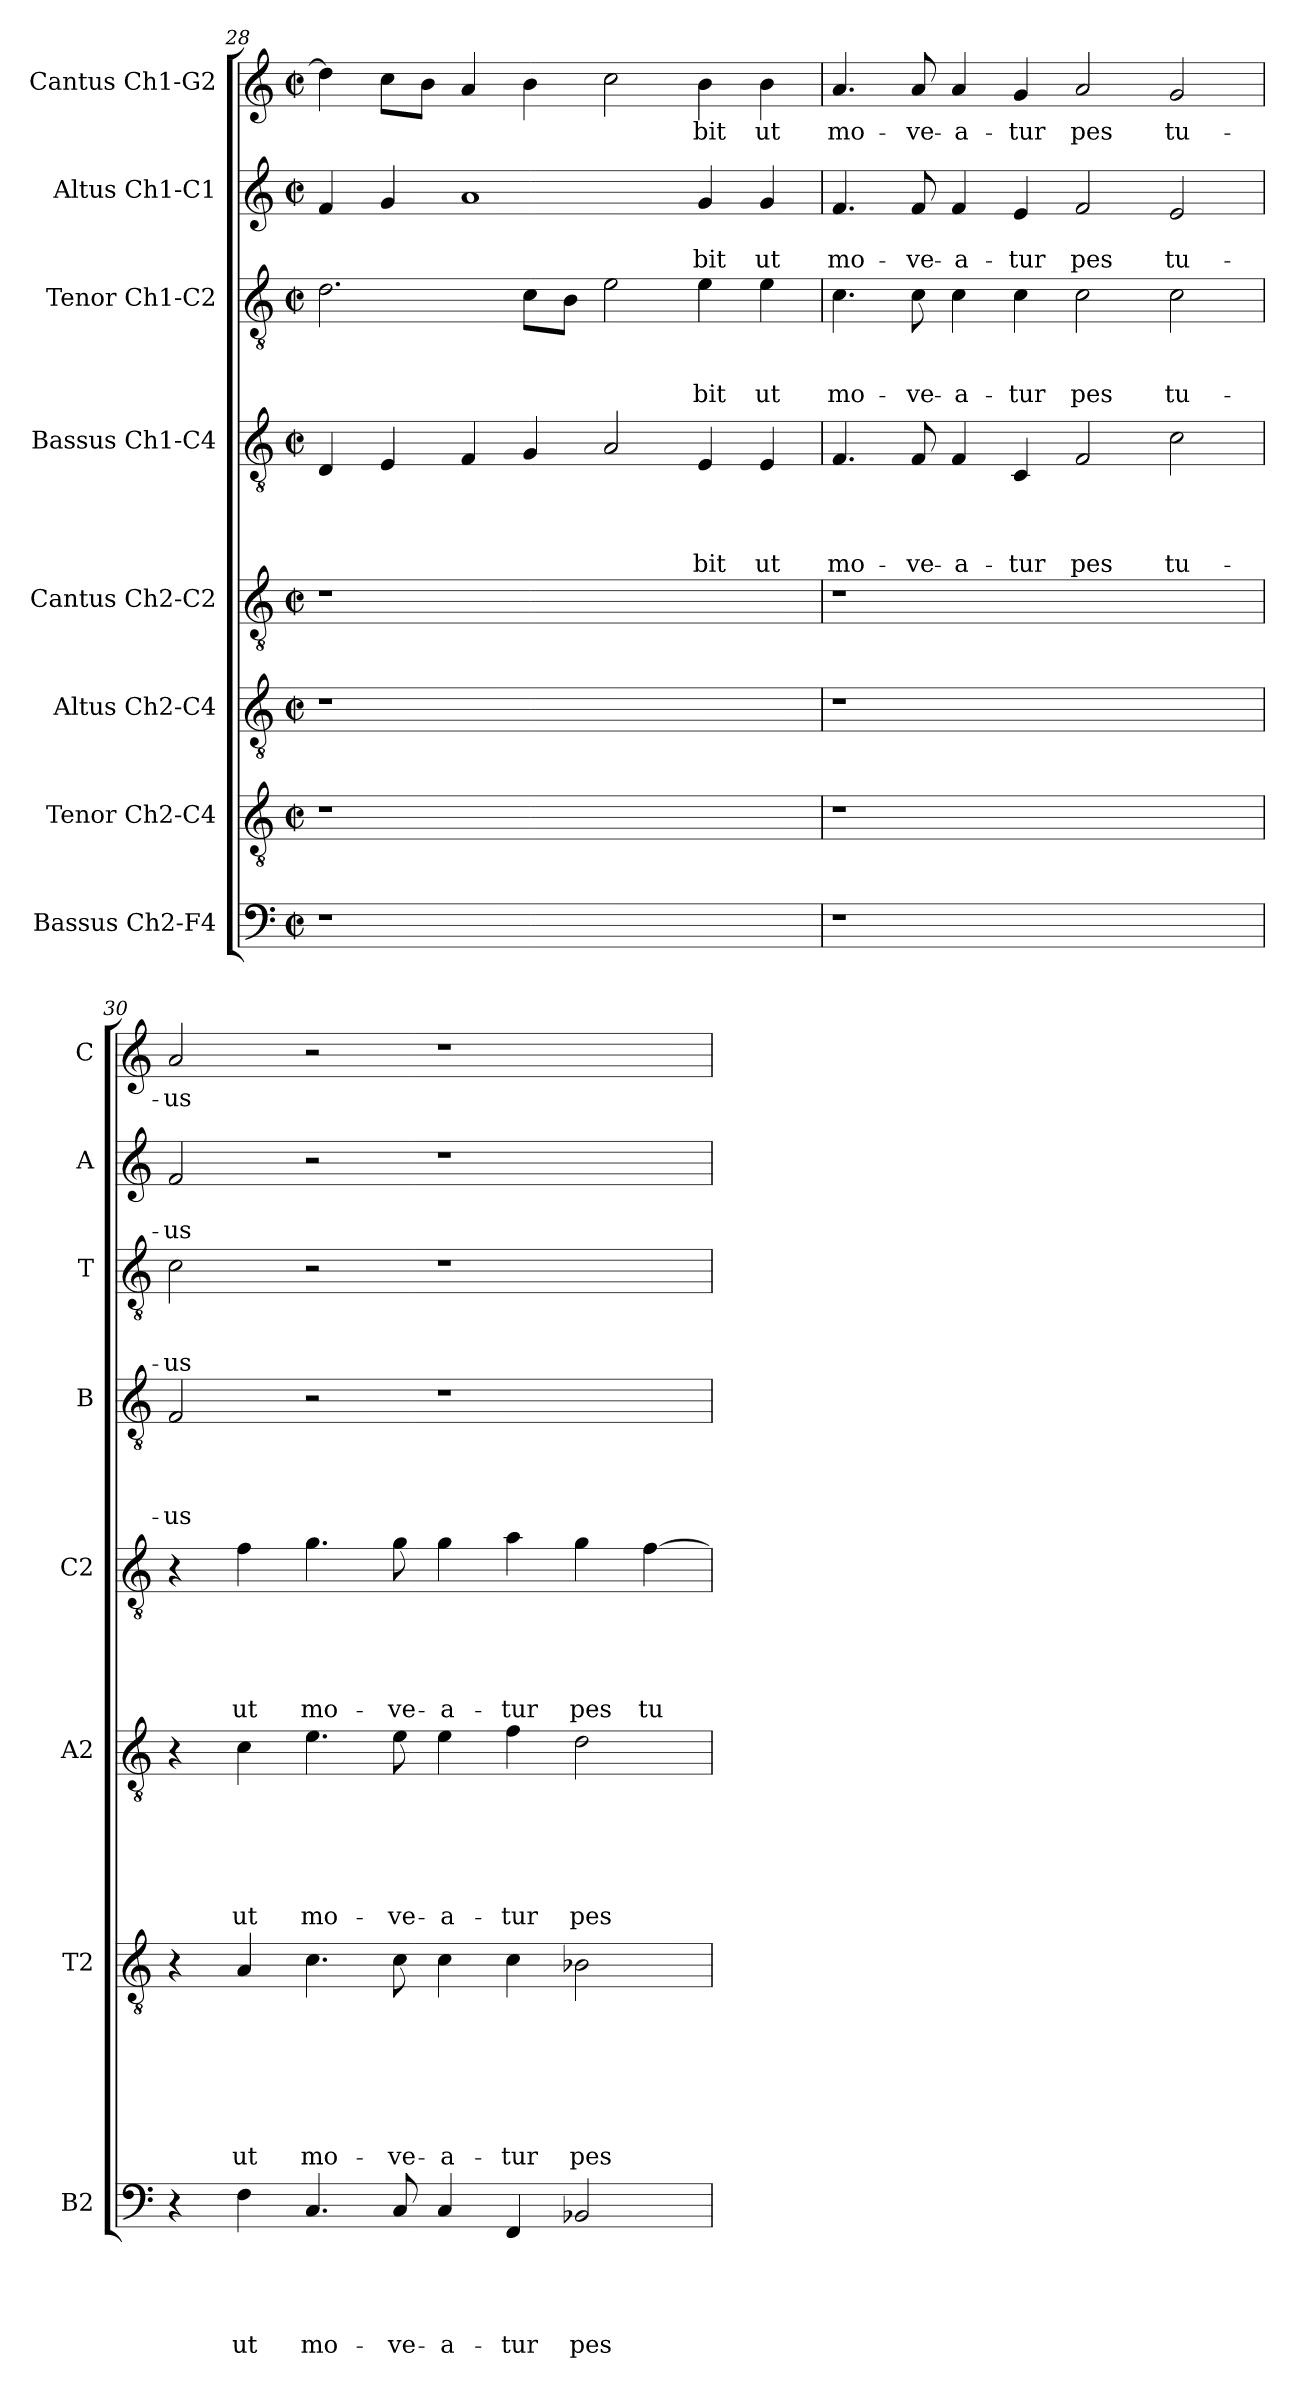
**kern	**text	**text	**text	**text	**text	**kern	**text	**text	**text	**text	**text	**text	**text	**kern	**text	**text	**text	**text	**text	**text	**kern	**text	**text	**text	**text	**text	**kern	**text	**text	**text	**text	**kern	**text	**text	**text	**kern	**text	**text	**kern	**text
*part8	*part8	*part8	*part8	*part8	*part8	*part7	*part7	*part7	*part7	*part7	*part7	*part7	*part7	*part6	*part6	*part6	*part6	*part6	*part6	*part6	*part5	*part5	*part5	*part5	*part5	*part5	*part4	*part4	*part4	*part4	*part4	*part3	*part3	*part3	*part3	*part2	*part2	*part2	*part1	*part1
*staff8	*staff8	*staff8	*staff8	*staff8	*staff8	*staff7	*staff7	*staff7	*staff7	*staff7	*staff7	*staff7	*staff7	*staff6	*staff6	*staff6	*staff6	*staff6	*staff6	*staff6	*staff5	*staff5	*staff5	*staff5	*staff5	*staff5	*staff4	*staff4	*staff4	*staff4	*staff4	*staff3	*staff3	*staff3	*staff3	*staff2	*staff2	*staff2	*staff1	*staff1
*I"Bassus Ch2-F4	*	*	*	*	*	*I"Tenor Ch2-C4	*	*	*	*	*	*	*	*I"Altus Ch2-C4	*	*	*	*	*	*	*I"Cantus Ch2-C2	*	*	*	*	*	*I"Bassus Ch1-C4	*	*	*	*	*I"Tenor Ch1-C2	*	*	*	*I"Altus Ch1-C1	*	*	*I"Cantus Ch1-G2	*
*I'B2	*	*	*	*	*	*I'T2	*	*	*	*	*	*	*	*I'A2	*	*	*	*	*	*	*I'C2	*	*	*	*	*	*I'B	*	*	*	*	*I'T	*	*	*	*I'A	*	*	*I'C	*
*clefF4	*	*	*	*	*	*clefGv2	*	*	*	*	*	*	*	*clefGv2	*	*	*	*	*	*	*clefGv2	*	*	*	*	*	*clefGv2	*	*	*	*	*clefGv2	*	*	*	*clefG2	*	*	*clefG2	*
*k[]	*	*	*	*	*	*k[]	*	*	*	*	*	*	*	*k[]	*	*	*	*	*	*	*k[]	*	*	*	*	*	*k[]	*	*	*	*	*k[]	*	*	*	*k[]	*	*	*k[]	*
*C:	*	*	*	*	*	*C:	*	*	*	*	*	*	*	*C:	*	*	*	*	*	*	*C:	*	*	*	*	*	*C:	*	*	*	*	*C:	*	*	*	*C:	*	*	*C:	*
*M2/2	*	*	*	*	*	*M2/2	*	*	*	*	*	*	*	*M2/2	*	*	*	*	*	*	*M2/2	*	*	*	*	*	*M2/2	*	*	*	*	*M2/2	*	*	*	*M2/2	*	*	*M2/2	*
*met(c|)	*	*	*	*	*	*met(c|)	*	*	*	*	*	*	*	*met(c|)	*	*	*	*	*	*	*met(c|)	*	*	*	*	*	*met(c|)	*	*	*	*	*met(c|)	*	*	*	*met(c|)	*	*	*met(c|)	*
=28	=28	=28	=28	=28	=28	=28	=28	=28	=28	=28	=28	=28	=28	=28	=28	=28	=28	=28	=28	=28	=28	=28	=28	=28	=28	=28	=28	=28	=28	=28	=28	=28	=28	=28	=28	=28	=28	=28	=28	=28
1r	.	.	.	.	.	1r	.	.	.	.	.	.	.	1r	.	.	.	.	.	.	1r	.	.	.	.	.	4D/	.	.	.	.	2.d\	.	.	.	4f/	.	.	4dd\]	.
.	.	.	.	.	.	.	.	.	.	.	.	.	.	.	.	.	.	.	.	.	.	.	.	.	.	.	4E/	.	.	.	.	.	.	.	.	4g/	.	.	8cc\L	.
.	.	.	.	.	.	.	.	.	.	.	.	.	.	.	.	.	.	.	.	.	.	.	.	.	.	.	.	.	.	.	.	.	.	.	.	.	.	.	8b\J	.
.	.	.	.	.	.	.	.	.	.	.	.	.	.	.	.	.	.	.	.	.	.	.	.	.	.	.	4F/	.	.	.	.	.	.	.	.	1a	.	.	4a/	.
.	.	.	.	.	.	.	.	.	.	.	.	.	.	.	.	.	.	.	.	.	.	.	.	.	.	.	4G/	.	.	.	.	8c\L	.	.	.	.	.	.	4b\	.
.	.	.	.	.	.	.	.	.	.	.	.	.	.	.	.	.	.	.	.	.	.	.	.	.	.	.	.	.	.	.	.	8B\J	.	.	.	.	.	.	.	.
1ryy	.	.	.	.	.	1ryy	.	.	.	.	.	.	.	1ryy	.	.	.	.	.	.	1ryy	.	.	.	.	.	2A/	.	.	.	.	2e\	.	.	.	.	.	.	2cc\	.
!	!	!	!	!	!	!	!	!	!	!	!	!	!	!	!	!	!	!	!	!	!	!	!	!	!	!	!	!	!	!	!LO:LY:b	!	!	!	!LO:LY:b	!	!	!LO:LY:b	!	!LO:LY:b
.	.	.	.	.	.	.	.	.	.	.	.	.	.	.	.	.	.	.	.	.	.	.	.	.	.	.	4E/	.	.	.	-bit	4e\	.	.	-bit	4g/	.	-bit	4b\	-bit
!	!	!	!	!	!	!	!	!	!	!	!	!	!	!	!	!	!	!	!	!	!	!	!	!	!	!	!	!	!	!	!LO:LY:b	!	!	!	!LO:LY:b	!	!	!LO:LY:b	!	!LO:LY:b
.	.	.	.	.	.	.	.	.	.	.	.	.	.	.	.	.	.	.	.	.	.	.	.	.	.	.	4E/	.	.	.	ut	4e\	.	.	ut	4g/	.	ut	4b\	ut
!!LO:PB:g=z
=29	=29	=29	=29	=29	=29	=29	=29	=29	=29	=29	=29	=29	=29	=29	=29	=29	=29	=29	=29	=29	=29	=29	=29	=29	=29	=29	=29	=29	=29	=29	=29	=29	=29	=29	=29	=29	=29	=29	=29	=29
!	!	!	!	!	!	!	!	!	!	!	!	!	!	!	!	!	!	!	!	!	!	!	!	!	!	!	!	!	!	!	!LO:LY:b	!	!	!	!LO:LY:b	!	!	!LO:LY:b	!	!LO:LY:b
1r	.	.	.	.	.	1r	.	.	.	.	.	.	.	1r	.	.	.	.	.	.	1r	.	.	.	.	.	4.F/	.	.	.	mo-	4.c\	.	.	mo-	4.f/	.	mo-	4.a/	mo-
!	!	!	!	!	!	!	!	!	!	!	!	!	!	!	!	!	!	!	!	!	!	!	!	!	!	!	!	!	!	!	!LO:LY:b	!	!	!	!LO:LY:b	!	!	!LO:LY:b	!	!LO:LY:b
.	.	.	.	.	.	.	.	.	.	.	.	.	.	.	.	.	.	.	.	.	.	.	.	.	.	.	8F/	.	.	.	-ve-	8c\	.	.	-ve-	8f/	.	-ve-	8a/	-ve-
!	!	!	!	!	!	!	!	!	!	!	!	!	!	!	!	!	!	!	!	!	!	!	!	!	!	!	!	!	!	!	!LO:LY:b	!	!	!	!LO:LY:b	!	!	!LO:LY:b	!	!LO:LY:b
.	.	.	.	.	.	.	.	.	.	.	.	.	.	.	.	.	.	.	.	.	.	.	.	.	.	.	4F/	.	.	.	-a-	4c\	.	.	-a-	4f/	.	-a-	4a/	-a-
!	!	!	!	!	!	!	!	!	!	!	!	!	!	!	!	!	!	!	!	!	!	!	!	!	!	!	!	!	!	!	!LO:LY:b	!	!	!	!LO:LY:b	!	!	!LO:LY:b	!	!LO:LY:b
.	.	.	.	.	.	.	.	.	.	.	.	.	.	.	.	.	.	.	.	.	.	.	.	.	.	.	4C/	.	.	.	-tur	4c\	.	.	-tur	4e/	.	-tur	4g/	-tur
!	!	!	!	!	!	!	!	!	!	!	!	!	!	!	!	!	!	!	!	!	!	!	!	!	!	!	!	!	!	!	!LO:LY:b	!	!	!	!LO:LY:b	!	!	!LO:LY:b	!	!LO:LY:b
1ryy	.	.	.	.	.	1ryy	.	.	.	.	.	.	.	1ryy	.	.	.	.	.	.	1ryy	.	.	.	.	.	2F/	.	.	.	pes	2c\	.	.	pes	2f/	.	pes	2a/	pes
!	!	!	!	!	!	!	!	!	!	!	!	!	!	!	!	!	!	!	!	!	!	!	!	!	!	!	!	!	!	!	!LO:LY:b	!	!	!	!LO:LY:b	!	!	!LO:LY:b	!	!LO:LY:b
.	.	.	.	.	.	.	.	.	.	.	.	.	.	.	.	.	.	.	.	.	.	.	.	.	.	.	2c\	.	.	.	tu-	2c\	.	.	tu-	2e/	.	tu-	2g/	tu-
=30	=30	=30	=30	=30	=30	=30	=30	=30	=30	=30	=30	=30	=30	=30	=30	=30	=30	=30	=30	=30	=30	=30	=30	=30	=30	=30	=30	=30	=30	=30	=30	=30	=30	=30	=30	=30	=30	=30	=30	=30
!	!	!	!	!	!	!	!	!	!	!	!	!	!	!	!	!	!	!	!	!	!	!	!	!	!	!	!	!	!	!	!LO:LY:b	!	!	!	!LO:LY:b	!	!	!LO:LY:b	!	!LO:LY:b
4r	.	.	.	.	.	4r	.	.	.	.	.	.	.	4r	.	.	.	.	.	.	4r	.	.	.	.	.	2F/	.	.	.	-us	2c\	.	.	-us	2f/	.	-us	2a/	-us
!	!	!	!	!	!LO:LY:b	!	!	!	!	!	!	!	!LO:LY:b	!	!	!	!	!	!	!LO:LY:b	!	!	!	!	!	!LO:LY:b	!	!	!	!	!	!	!	!	!	!	!	!	!	!
4F\	.	.	.	.	ut	4A/	.	.	.	.	.	.	ut	4c\	.	.	.	.	.	ut	4f\	.	.	.	.	ut	.	.	.	.	.	.	.	.	.	.	.	.	.	.
!	!	!	!	!	!LO:LY:b	!	!	!	!	!	!	!	!LO:LY:b	!	!	!	!	!	!	!LO:LY:b	!	!	!	!	!	!LO:LY:b	!	!	!	!	!	!	!	!	!	!	!	!	!	!
4.C/	.	.	.	.	mo-	4.c\	.	.	.	.	.	.	mo-	4.e\	.	.	.	.	.	mo-	4.g\	.	.	.	.	mo-	2r	.	.	.	.	2r	.	.	.	2r	.	.	2r	.
!	!	!	!	!	!LO:LY:b	!	!	!	!	!	!	!	!LO:LY:b	!	!	!	!	!	!	!LO:LY:b	!	!	!	!	!	!LO:LY:b	!	!	!	!	!	!	!	!	!	!	!	!	!	!
8C/	.	.	.	.	-ve-	8c\	.	.	.	.	.	.	-ve-	8e\	.	.	.	.	.	-ve-	8g\	.	.	.	.	-ve-	.	.	.	.	.	.	.	.	.	.	.	.	.	.
!	!	!	!	!	!LO:LY:b	!	!	!	!	!	!	!	!LO:LY:b	!	!	!	!	!	!	!LO:LY:b	!	!	!	!	!	!LO:LY:b	!	!	!	!	!	!	!	!	!	!	!	!	!	!
4C/	.	.	.	.	-a-	4c\	.	.	.	.	.	.	-a-	4e\	.	.	.	.	.	-a-	4g\	.	.	.	.	-a-	1r	.	.	.	.	1r	.	.	.	1r	.	.	1r	.
!	!	!	!	!	!LO:LY:b	!	!	!	!	!	!	!	!LO:LY:b	!	!	!	!	!	!	!LO:LY:b	!	!	!	!	!	!LO:LY:b	!	!	!	!	!	!	!	!	!	!	!	!	!	!
4FF/	.	.	.	.	-tur	4c\	.	.	.	.	.	.	-tur	4f\	.	.	.	.	.	-tur	4a\	.	.	.	.	-tur	.	.	.	.	.	.	.	.	.	.	.	.	.	.
!	!	!	!	!	!LO:LY:b	!	!	!	!	!	!	!	!LO:LY:b	!	!	!	!	!	!	!LO:LY:b	!	!	!	!	!	!LO:LY:b	!	!	!	!	!	!	!	!	!	!	!	!	!	!
2BB-X/	.	.	.	.	pes	2B-X\	.	.	.	.	.	.	pes	2d\	.	.	.	.	.	pes	4g\	.	.	.	.	pes	.	.	.	.	.	.	.	.	.	.	.	.	.	.
!	!	!	!	!	!	!	!	!	!	!	!	!	!	!	!	!	!	!	!	!	!	!	!	!	!	!LO:LY:b	!	!	!	!	!	!	!	!	!	!	!	!	!	!
.	.	.	.	.	.	.	.	.	.	.	.	.	.	.	.	.	.	.	.	.	[4f\	.	.	.	.	tu-	.	.	.	.	.	.	.	.	.	.	.	.	.	.
=	=	=	=	=	=	=	=	=	=	=	=	=	=	=	=	=	=	=	=	=	=	=	=	=	=	=	=	=	=	=	=	=	=	=	=	=	=	=	=	=
*-	*-	*-	*-	*-	*-	*-	*-	*-	*-	*-	*-	*-	*-	*-	*-	*-	*-	*-	*-	*-	*-	*-	*-	*-	*-	*-	*-	*-	*-	*-	*-	*-	*-	*-	*-	*-	*-	*-	*-	*-
